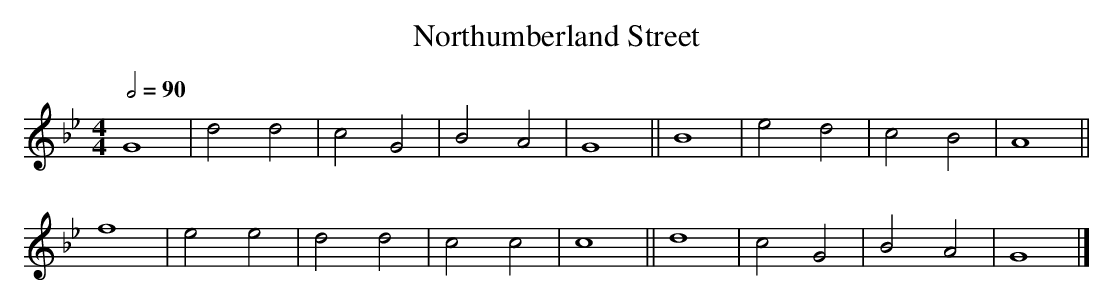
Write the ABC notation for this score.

X:1
T:Northumberland Street
M:4/4
L:1/2
Q:1/2=90
K:Gmin
G2|dd|cG|BA|G2||B2|ed|cB|A2||
f2|ee|dd|cc|c2||d2|cG|BA|G2|]
